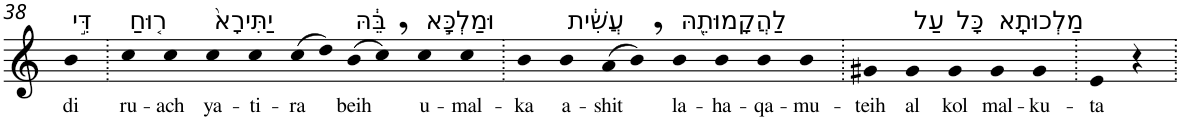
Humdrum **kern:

**kern	**text
*part1	*part1
*staff1	*staff1
*I"Piano	*
*I'Pno	*
!!LO:PB:g=z
*clefG2	*
*k[]	*
=38	=38
!LO:TX:a:t=דִּ֣י	!
!	!LO:LY:b
4b	di
=39.	=39.
!LO:TX:a:t=ר֤וּחַ	!
!	!LO:LY:b
4cc	ru-
!	!LO:LY:b
4cc	-ach
!LO:TX:a:t=יַתִּירָא֙	!
!	!LO:LY:b
4cc	ya-
!	!LO:LY:b
4cc	-ti-
!	!LO:LY:b
(>8cc	-ra
8dd)	.
!LO:TX:a:t=בֵּ֔הּ	!
!	!LO:LY:b
(>8b	beih
8cc,)	.
!LO:TX:a:t=וּמַלְכָּ֣א	!
!	!LO:LY:b
4cc	u-
!	!LO:LY:b
4cc	-mal-
=40.	=40.
!	!LO:LY:b
4b	-ka
!LO:TX:a:t=עֲשִׁ֔ית	!
!	!LO:LY:b
4b	a-
!	!LO:LY:b
(>8a	-shit
8b,)	.
!LO:TX:a:t=לַהֲקָמוּתֵ֖הּ	!
!	!LO:LY:b
4b	la-
!	!LO:LY:b
4b	-ha-
!	!LO:LY:b
4b	-qa-
!	!LO:LY:b
4b	-mu-
=41.	=41.
!	!LO:LY:b
4g#X	-teih
!LO:TX:a:t=עַל	!
!	!LO:LY:b
4g#	al
!LO:TX:a:t=כָּל	!
!	!LO:LY:b
4g#	kol
!LO:TX:a:t=מַלְכוּתָֽא	!
!	!LO:LY:b
4g#	mal-
!	!LO:LY:b
4g#	-ku-
=42.	=42.
!	!LO:LY:b
4e	-ta
4r	.
=.	=.
*-	*-
